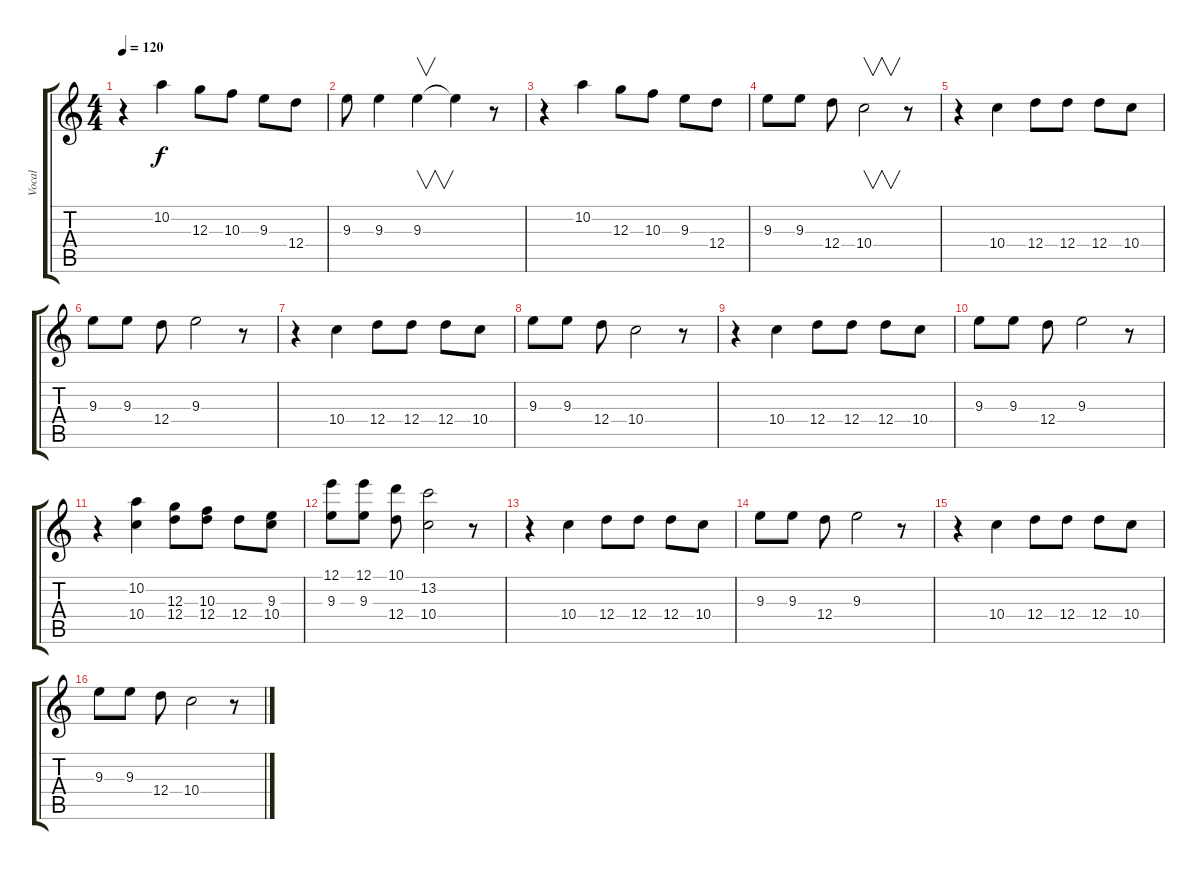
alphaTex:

\track ("Vocal" "Vocal") {instrument electricguitarjazz}
\staff {score tabs}
\tuning (E4 B3 G3 D3 A2 E2) {hide}
\ts (4 4)
\tempo 120
\clef g2
\ks c
r.4{dy f} 10.2.4 12.3.8 10.3.8 9.3.8 12.4.8 |
9.3.8 9.3.4 9.3.4{v} 9.3{t}.4 r.8 |
r.4 10.2.4 12.3.8 10.3.8 9.3.8 12.4.8 |
9.3.8 9.3.8 12.4.8 10.4.2{v} r.8 |
r.4 10.4.4 12.4.8 12.4.8 12.4.8 10.4.8 |
9.3.8 9.3.8 12.4.8 9.3.2 r.8 |
r.4 10.4.4 12.4.8 12.4.8 12.4.8 10.4.8 |
9.3.8 9.3.8 12.4.8 10.4.2 r.8 |
r.4 10.4.4 12.4.8 12.4.8 12.4.8 10.4.8 |
9.3.8 9.3.8 12.4.8 9.3.2 r.8 |
r.4 (10.2 10.4).4 (12.3 12.4).8 (10.3 12.4).8 12.4.8 (9.3 10.4).8 |
(12.1 9.3).8 (12.1 9.3).8 (10.1 12.4).8 (13.2 10.4).2 r.8 |
r.4 10.4.4 12.4.8 12.4.8 12.4.8 10.4.8 |
9.3.8 9.3.8 12.4.8 9.3.2 r.8 |
r.4 10.4.4 12.4.8 12.4.8 12.4.8 10.4.8 |
9.3.8 9.3.8 12.4.8 10.4.2 r.8
